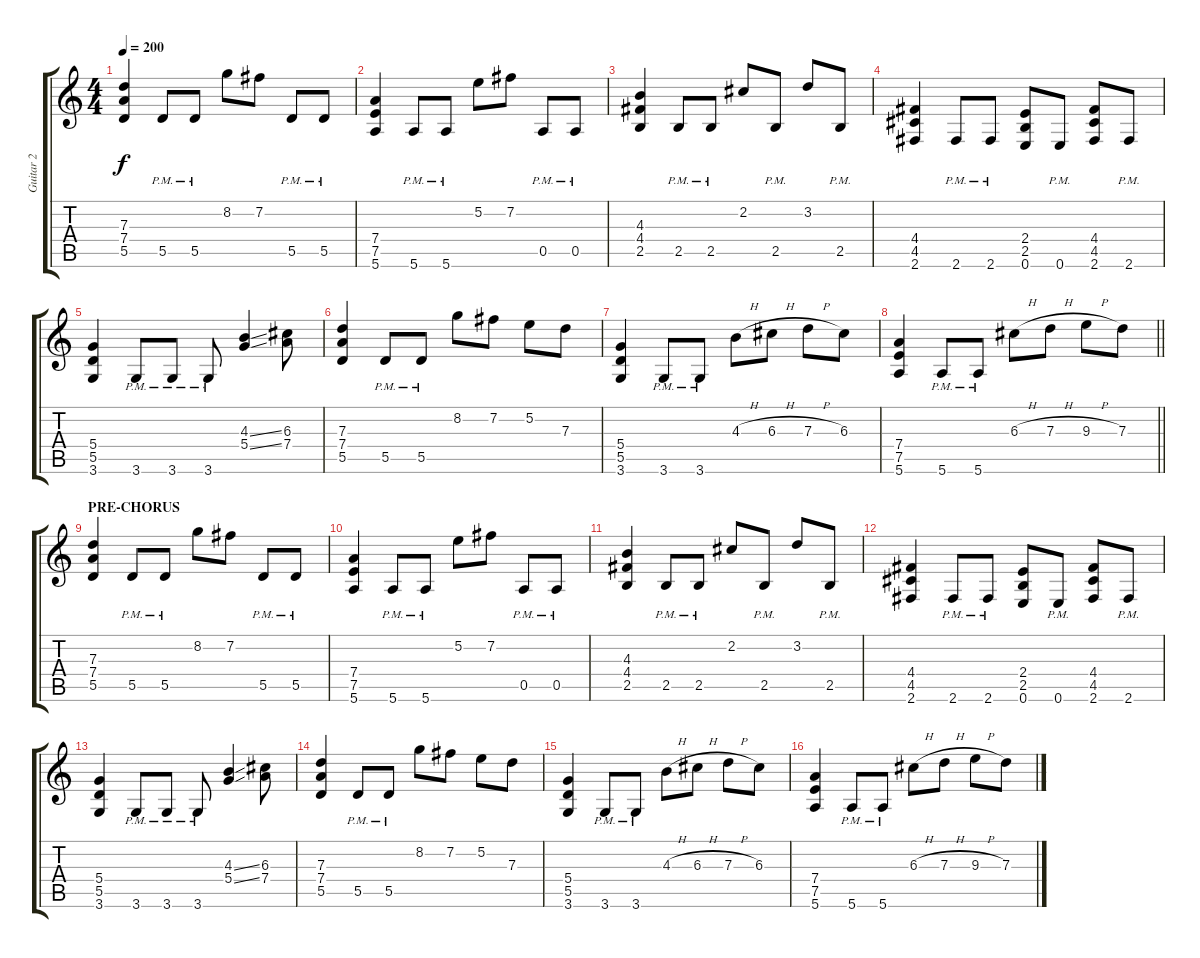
\track ("Guitar 2" "Guitar 2") {instrument overdrivenguitar}
\staff {score tabs}
\tuning (E4 B3 G3 D3 A2 E2) {hide}
\ts (4 4)
\tempo 200
\clef g2
\ks c
(7.3 7.4 5.5).4{dy f} 5.5{pm}.8 5.5{pm}.8 8.2.8 7.2.8 5.5{pm}.8 5.5{pm}.8 |
(7.4 7.5 5.6).4 5.6{pm}.8 5.6{pm}.8 5.2.8 7.2.8 0.5{pm}.8 0.5{pm}.8 |
(4.3 4.4 2.5).4 2.5{pm}.8 2.5{pm}.8 2.2.8 2.5{pm}.8 3.2.8 2.5{pm}.8 |
(4.4 4.5 2.6).4 2.6{pm}.8 2.6{pm}.8 (2.4 2.5 0.6).8 0.6{pm}.8 (4.4 4.5 2.6).8 2.6{pm}.8 |
(5.4 5.5 3.6).4 3.6{pm}.8 3.6{pm}.8 3.6{pm}.8 (4.3{ss} 5.4{ss}).4 (6.3 7.4).8 |
(7.3 7.4 5.5).4 5.5{pm}.8 5.5{pm}.8 8.2.8 7.2.8 5.2.8 7.3.8 |
(5.4 5.5 3.6).4 3.6{pm}.8 3.6{pm}.8 4.3{h}.8 6.3{h}.8 7.3{h}.8 6.3.8 |
\barLineRight lightlight
(7.4 7.5 5.6).4 5.6{pm}.8 5.6{pm}.8 6.3{h}.8 7.3{h}.8 9.3{h}.8 7.3.8 |
\section ("" "PRE-CHORUS")
(7.3 7.4 5.5).4 5.5{pm}.8 5.5{pm}.8 8.2.8 7.2.8 5.5{pm}.8 5.5{pm}.8 |
(7.4 7.5 5.6).4 5.6{pm}.8 5.6{pm}.8 5.2.8 7.2.8 0.5{pm}.8 0.5{pm}.8 |
(4.3 4.4 2.5).4 2.5{pm}.8 2.5{pm}.8 2.2.8 2.5{pm}.8 3.2.8 2.5{pm}.8 |
(4.4 4.5 2.6).4 2.6{pm}.8 2.6{pm}.8 (2.4 2.5 0.6).8 0.6{pm}.8 (4.4 4.5 2.6).8 2.6{pm}.8 |
(5.4 5.5 3.6).4 3.6{pm}.8 3.6{pm}.8 3.6{pm}.8 (4.3{ss} 5.4{ss}).4 (6.3 7.4).8 |
(7.3 7.4 5.5).4 5.5{pm}.8 5.5{pm}.8 8.2.8 7.2.8 5.2.8 7.3.8 |
(5.4 5.5 3.6).4 3.6{pm}.8 3.6{pm}.8 4.3{h}.8 6.3{h}.8 7.3{h}.8 6.3.8 |
(7.4 7.5 5.6).4 5.6{pm}.8 5.6{pm}.8 6.3{h}.8 7.3{h}.8 9.3{h}.8 7.3.8
